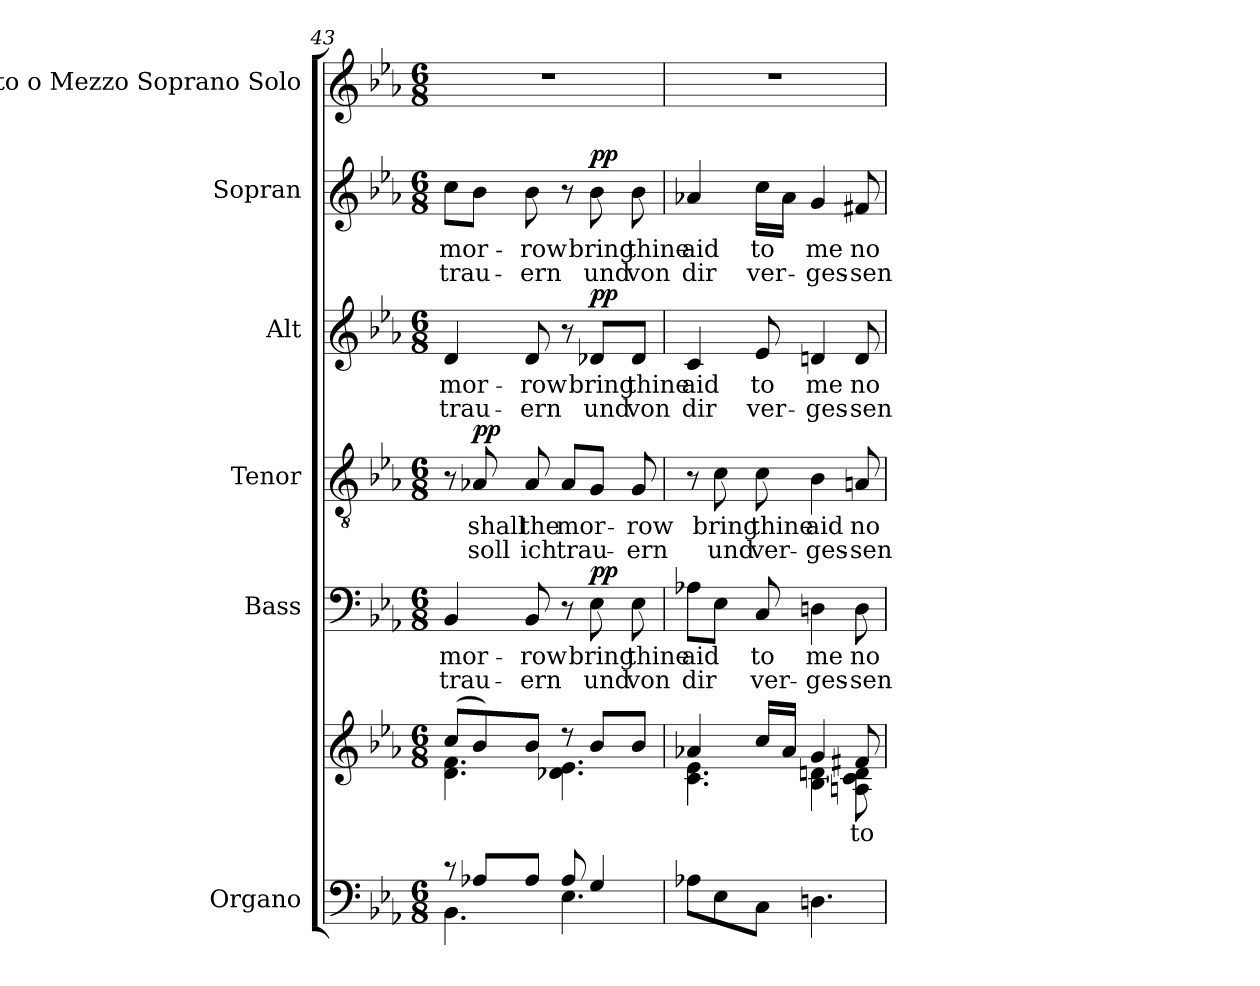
**kern	**kern	**text	**kern	**text	**text	**dynam	**kern	**text	**text	**dynam	**kern	**text	**text	**dynam	**kern	**text	**text	**dynam	**kern
*part6	*part6	*part6	*part5	*part5	*part5	*part5	*part4	*part4	*part4	*part4	*part3	*part3	*part3	*part3	*part2	*part2	*part2	*part2	*part1
*staff7	*staff6	*staff6	*staff5	*staff5	*staff5	*staff5	*staff4	*staff4	*staff4	*staff4	*staff3	*staff3	*staff3	*staff3	*staff2	*staff2	*staff2	*staff2	*staff1
*I"Organo	*	*	*I"Bass	*	*	*	*I"Tenor	*	*	*	*I"Alt	*	*	*	*I"Sopran	*	*	*	*I"Alto o Mezzo Soprano Solo
*	*	*	*I'B	*	*	*	*I'T	*	*	*	*I'A	*	*	*	*I'S	*	*	*	*I'S o l o
*clefF4	*clefG2	*	*clefF4	*	*	*	*clefGv2	*	*	*	*clefG2	*	*	*	*clefG2	*	*	*	*clefG2
*k[b-e-a-]	*k[b-e-a-]	*	*k[b-e-a-]	*	*	*	*k[b-e-a-]	*	*	*	*k[b-e-a-]	*	*	*	*k[b-e-a-]	*	*	*	*k[b-e-a-]
*E-:	*E-:	*	*E-:	*	*	*	*E-:	*	*	*	*E-:	*	*	*	*E-:	*	*	*	*E-:
*M6/8	*M6/8	*	*M6/8	*	*	*	*M6/8	*	*	*	*M6/8	*	*	*	*M6/8	*	*	*	*M6/8
=43	=43	=43	=43	=43	=43	=43	=43	=43	=43	=43	=43	=43	=43	=43	=43	=43	=43	=43	=43
*^	*^	*	*	*	*	*	*	*	*	*	*	*	*	*	*	*	*	*	*
8r	4.BB-\	(>8cc/L	4.d\ 4.f\	.	4BB-/	mor-	trau-	.	8r	.	.	.	4d/	mor-	trau-	.	8cc\L	mor-	trau-	.	2.r
!	!	!	!	!	!	!	!	!	!	!	!	!LO:DY:a	!	!	!	!	!	!	!	!	!
8A-X/L	.	8b-/)	.	.	.	.	.	.	8A-X/	shall	soll	pp	.	.	.	.	8b-\J	.	.	.	.
8A-/J	.	8b-/J	.	.	8BB-/	-row	-ern	.	8A-/	the	ich	.	8d/	-row	-ern	.	8b-\	-row	-ern	.	.
8A-/	4.E-\	8r	4.d-X\ 4.e-\	.	8r	.	.	.	8A-/L	mor-	trau-	.	8r	.	.	.	8r	.	.	.	.
!	!	!	!	!	!	!	!	!LO:DY:a	!	!	!	!	!	!	!	!LO:DY:a	!	!	!	!LO:DY:a	!
4G/	.	8b-/L	.	.	8E-\	bring	und	pp	8G/J	.	.	.	8d-X/L	bring	und	pp	8b-\	bring	und	pp	.
.	.	8b-/J	.	.	8E-\	thine	von	.	8G/	-row	-ern	.	8d-/J	thine	von	.	8b-\	thine	von	.	.
*v	*v	*	*	*	*	*	*	*	*	*	*	*	*	*	*	*	*	*	*	*	*
=44	=44	=44	=44	=44	=44	=44	=44	=44	=44	=44	=44	=44	=44	=44	=44	=44	=44	=44	=44	=44
8A-X\L	4a-X/	4.c\ 4.e-\	.	8A-X\L	aid	dir	.	8r	.	.	.	4c/	aid	dir	.	4a-X/	aid	dir	.	2.r
8E-\	.	.	.	8E-\J	.	.	.	8c\	bring	und	.	.	.	.	.	.	.	.	.	.
8C\J	16cc/LL	.	.	8C/	to	ver-	.	8c\	thine	ver-	.	8e-/	to	ver-	.	16cc\LL	to	ver-	.	.
.	16a-/JJ	.	.	.	.	.	.	.	.	.	.	.	.	.	.	16a-\JJ	.	.	.	.
4.Dn\	4g/	4B-\ [4dn\	.	4Dn\	me	-ges-	.	4B-\	aid	-ges-	.	4dn/	me	-ges-	.	4g/	me	-ges-	.	.
.	8f#X/	8An\ 8c\ 8d\]	to	8D\	no	-sen	.	8An/	no	-sen	.	8d/	no	-sen	.	8f#X/	no	-sen	.	.
*	*v	*v	*	*	*	*	*	*	*	*	*	*	*	*	*	*	*	*	*	*
=	=	=	=	=	=	=	=	=	=	=	=	=	=	=	=	=	=	=	=
*-	*-	*-	*-	*-	*-	*-	*-	*-	*-	*-	*-	*-	*-	*-	*-	*-	*-	*-	*-
